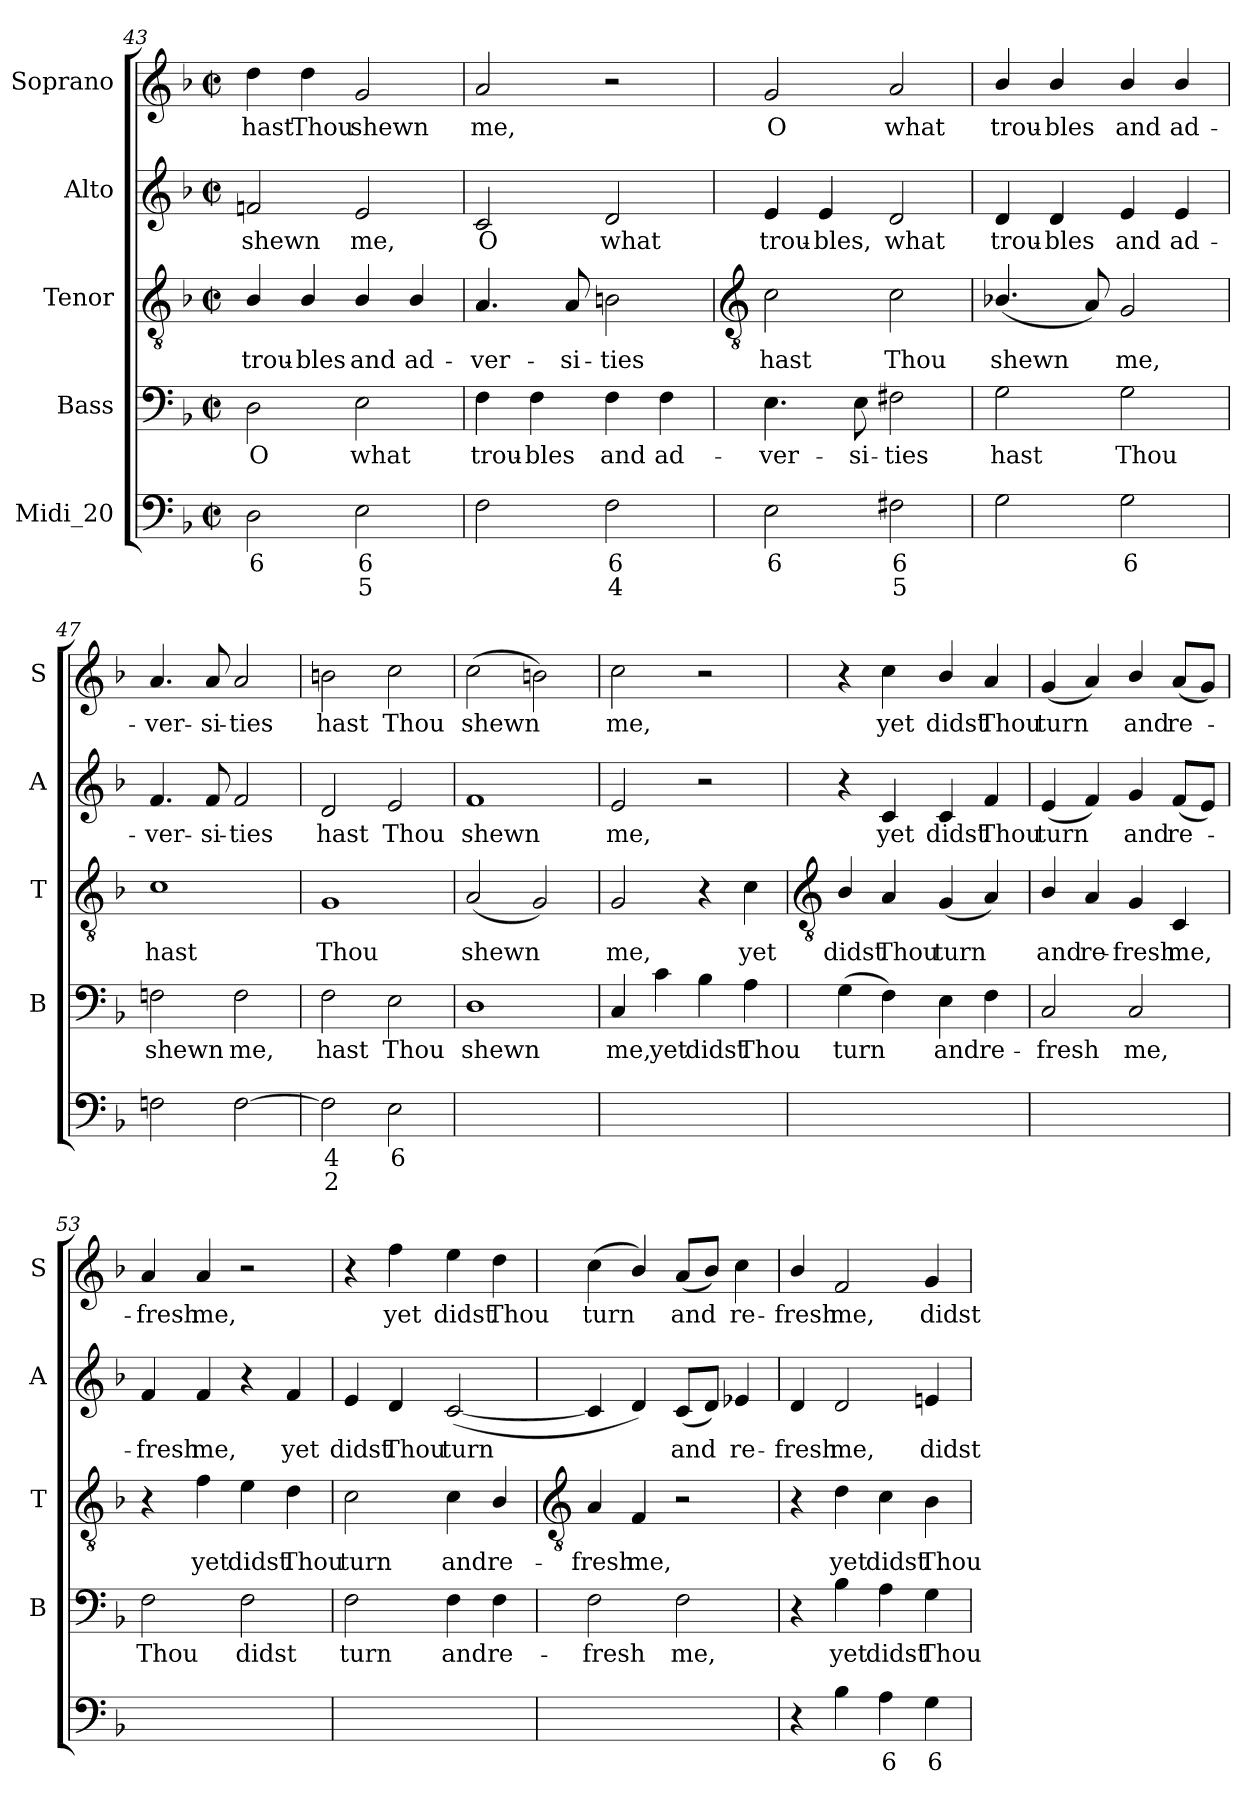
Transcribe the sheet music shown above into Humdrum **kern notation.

**kern	**text	**text	**text	**kern	**text	**kern	**text	**kern	**text	**kern	**text
*part5	*part5	*part5	*part5	*part4	*part4	*part3	*part3	*part2	*part2	*part1	*part1
*staff5	*staff5	*staff5	*staff5	*staff4	*staff4	*staff3	*staff3	*staff2	*staff2	*staff1	*staff1
*I"Midi_20	*	*	*	*I"Bass	*	*I"Tenor	*	*I"Alto	*	*I"Soprano	*
*	*	*	*	*I'B	*	*I'T	*	*I'A	*	*I'S	*
*clefF4	*	*	*	*clefF4	*	*clefGv2	*	*clefG2	*	*clefG2	*
*k[b-]	*	*	*	*k[b-]	*	*k[b-]	*	*k[b-]	*	*k[b-]	*
*F:	*	*	*	*F:	*	*F:	*	*F:	*	*F:	*
*M2/2	*	*	*	*M2/2	*	*M2/2	*	*M2/2	*	*M2/2	*
*met(c|)	*	*	*	*met(c|)	*	*met(c|)	*	*met(c|)	*	*met(c|)	*
=43	=43	=43	=43	=43	=43	=43	=43	=43	=43	=43	=43
!	!LO:LY:b	!	!	!	!LO:LY:b	!	!LO:LY:b	!	!LO:LY:b	!	!LO:LY:b
2D	6	.	.	2D	O	4B-/	trou-	2fn	shewn	4dd	hast
!	!	!	!	!	!	!	!LO:LY:b	!	!	!	!LO:LY:b
.	.	.	.	.	.	4B-/	-bles	.	.	4dd	Thou
!	!LO:LY:b	!LO:LY:b	!	!	!LO:LY:b	!	!LO:LY:b	!	!LO:LY:b	!	!LO:LY:b
2E	6	5	.	2E	what	4B-/	and	2e	me,	2g	shewn
!	!	!	!	!	!	!	!LO:LY:b	!	!	!	!
.	.	.	.	.	.	4B-/	ad-	.	.	.	.
=44	=44	=44	=44	=44	=44	=44	=44	=44	=44	=44	=44
!	!	!	!	!	!LO:LY:b	!	!LO:LY:b	!	!LO:LY:b	!	!LO:LY:b
2F	.	.	.	4F	trou-	4.A	-ver-	2c	O	2a	me,
!	!	!	!	!	!LO:LY:b	!	!	!	!	!	!
.	.	.	.	4F	-bles	.	.	.	.	.	.
!	!	!	!	!	!	!	!LO:LY:b	!	!	!	!
.	.	.	.	.	.	8A	-si-	.	.	.	.
!	!LO:LY:b	!LO:LY:b	!	!	!LO:LY:b	!	!LO:LY:b	!	!LO:LY:b	!	!
2F	6	4	.	4F	and	2Bn	-ties	2d	what	2r	.
!	!	!	!	!	!LO:LY:b	!	!	!	!	!	!
.	.	.	.	4F	ad-	.	.	.	.	.	.
!!LO:LB:g=z
=45	=45	=45	=45	=45	=45	=45	=45	=45	=45	=45	=45
*	*	*	*	*	*	*clefGv2	*	*	*	*	*
!	!LO:LY:b	!	!	!	!LO:LY:b	!	!LO:LY:b	!	!LO:LY:b	!	!LO:LY:b
2E	6	.	.	4.E	-ver-	2c	hast	4e	trou-	2g	O
!	!	!	!	!	!	!	!	!	!LO:LY:b	!	!
.	.	.	.	.	.	.	.	4e	-bles,	.	.
!	!	!	!	!	!LO:LY:b	!	!	!	!	!	!
.	.	.	.	8E	-si-	.	.	.	.	.	.
!	!LO:LY:b	!LO:LY:b	!	!	!LO:LY:b	!	!LO:LY:b	!	!LO:LY:b	!	!LO:LY:b
2F#X	6	5	.	2F#X	-ties	2c	Thou	2d	what	2a	what
=46	=46	=46	=46	=46	=46	=46	=46	=46	=46	=46	=46
!	!	!	!	!	!LO:LY:b	!	!LO:LY:b	!	!LO:LY:b	!	!LO:LY:b
2G	.	.	.	2G	hast	(<4.B-X/	shewn	4d	trou-	4b-/	trou-
!	!	!	!	!	!	!	!	!	!LO:LY:b	!	!LO:LY:b
.	.	.	.	.	.	.	.	4d	-bles	4b-/	-bles
.	.	.	.	.	.	8A)	.	.	.	.	.
!	!LO:LY:b	!	!	!	!LO:LY:b	!	!LO:LY:b	!	!LO:LY:b	!	!LO:LY:b
2G	6	.	.	2G	Thou	2G	me,	4e	and	4b-/	and
!	!	!	!	!	!	!	!	!	!LO:LY:b	!	!LO:LY:b
.	.	.	.	.	.	.	.	4e	ad-	4b-/	ad-
=47	=47	=47	=47	=47	=47	=47	=47	=47	=47	=47	=47
!	!	!	!	!	!LO:LY:b	!	!LO:LY:b	!	!LO:LY:b	!	!LO:LY:b
2Fn	.	.	.	2Fn	shewn	1c	hast	4.f	-ver-	4.a	-ver-
!	!	!	!	!	!	!	!	!	!LO:LY:b	!	!LO:LY:b
.	.	.	.	.	.	.	.	8f	-si-	8a	-si-
!	!	!	!	!	!LO:LY:b	!	!	!	!LO:LY:b	!	!LO:LY:b
[2F	.	.	.	2F	me,	.	.	2f	-ties	2a	-ties
=48	=48	=48	=48	=48	=48	=48	=48	=48	=48	=48	=48
!	!LO:LY:b	!LO:LY:b	!	!	!LO:LY:b	!	!LO:LY:b	!	!LO:LY:b	!	!LO:LY:b
2F]	4	2	.	2F	hast	1G	Thou	2d	hast	2bn	hast
!	!LO:LY:b	!	!	!	!LO:LY:b	!	!	!	!LO:LY:b	!	!LO:LY:b
2E	6	.	.	2E	Thou	.	.	2e	Thou	2cc	Thou
=49	=49	=49	=49	=49	=49	=49	=49	=49	=49	=49	=49
!	!LO:LY:b	!	!	!	!LO:LY:b	!	!LO:LY:b	!	!LO:LY:b	!	!LO:LY:b
[2D/yy	7	.	.	1D	shewn	(<2A	shewn	1f	shewn	(>2cc	shewn
!	!LO:LY:b	!LO:LY:b	!LO:LY:b	!	!	!	!	!	!	!	!
2D/yy]	6	4	3	.	.	2G)	.	.	.	2bn)	.
=50	=50	=50	=50	=50	=50	=50	=50	=50	=50	=50	=50
!	!LO:LY:b	!	!	!	!LO:LY:b	!	!LO:LY:b	!	!LO:LY:b	!	!LO:LY:b
(<[2Cyy	8	.	.	4C	me,	2G	me,	2e	me,	2cc	me,
!	!	!	!	!	!LO:LY:b	!	!	!	!	!	!
.	.	.	.	4c	yet	.	.	.	.	.	.
!	!LO:LY:b	!	!	!	!LO:LY:b	!	!	!	!	!	!
4Cyy_	7	.	.	4B-	didst	4r	.	2r	.	2r	.
!	!LO:LY:b	!	!	!	!LO:LY:b	!	!LO:LY:b	!	!	!	!
4Cyy_	6	.	.	4A	Thou	4c	yet	.	.	.	.
!!LO:LB:g=z
=51	=51	=51	=51	=51	=51	=51	=51	=51	=51	=51	=51
*	*	*	*	*	*	*clefGv2	*	*	*	*	*
!	!LO:LY:b	!	!	!	!LO:LY:b	!	!LO:LY:b	!	!	!	!
4Cyy_	7	.	.	(>4G	turn	4B-/	didst	4r	.	4r	.
!	!LO:LY:b	!LO:LY:b	!	!	!	!	!LO:LY:b	!	!LO:LY:b	!	!LO:LY:b
4Cyy_	6	4	.	4F)	.	4A	Thou	4c	yet	4cc	yet
!	!LO:LY:b	!	!	!	!LO:LY:b	!	!LO:LY:b	!	!LO:LY:b	!	!LO:LY:b
4Cyy_	7	.	.	4E	and	(<4G	turn	4c	didst	4b-/	didst
!	!LO:LY:b	!LO:LY:b	!	!	!LO:LY:b	!	!	!	!LO:LY:b	!	!LO:LY:b
4Cyy_	6	4	.	4F	re-	4A)	.	4f	Thou	4a	Thou
=52	=52	=52	=52	=52	=52	=52	=52	=52	=52	=52	=52
!	!LO:LY:b	!	!	!	!LO:LY:b	!	!LO:LY:b	!	!LO:LY:b	!	!LO:LY:b
4Cyy_)	7	.	.	2C	-fresh	4B-/	and	(<4e	turn	(<4g	turn
!	!LO:LY:b	!LO:LY:b	!	!	!	!	!LO:LY:b	!	!	!	!
4Cyy_	6	4	.	.	.	4A	re-	4f)	.	4a)	.
!	!LO:LY:b	!	!	!	!LO:LY:b	!	!LO:LY:b	!	!LO:LY:b	!	!LO:LY:b
2Cyy]	7	.	.	2C	me,	4G	-fresh	4g	and	4b-/	and
!	!	!	!	!	!	!	!LO:LY:b	!	!LO:LY:b	!	!LO:LY:b
.	.	.	.	.	.	4C	me,	(<8fL	re-	(<8aL	re-
.	.	.	.	.	.	.	.	8eJ)	.	8gJ)	.
=53	=53	=53	=53	=53	=53	=53	=53	=53	=53	=53	=53
!	!LO:LY:b	!LO:LY:b	!	!	!LO:LY:b	!	!	!	!LO:LY:b	!	!LO:LY:b
(<[2FFyy	3	8	.	2F	Thou	4r	.	4f	fresh	4a	fresh
!	!	!	!	!	!	!	!LO:LY:b	!	!LO:LY:b	!	!LO:LY:b
.	.	.	.	.	.	4f	yet	4f	me,	4a	me,
!	!LO:LY:b	!	!	!	!LO:LY:b	!	!LO:LY:b	!	!	!	!
4FFyy_	7	.	.	2F	didst	4e	didst	4r	.	2r	.
!	!LO:LY:b	!	!	!	!	!	!LO:LY:b	!	!LO:LY:b	!	!
4FFyy_	6	.	.	.	.	4d	Thou	4f	yet	.	.
=54	=54	=54	=54	=54	=54	=54	=54	=54	=54	=54	=54
!	!LO:LY:b	!LO:LY:b	!	!	!LO:LY:b	!	!LO:LY:b	!	!LO:LY:b	!	!
4FFyy_)	7	5	.	2F	turn	2c	turn	4e	didst	4r	.
!	!LO:LY:b	!	!	!	!	!	!	!	!LO:LY:b	!	!LO:LY:b
4FFyy_	6	.	.	.	.	.	.	4d	Thou	4ff	yet
!	!LO:LY:b	!	!	!	!LO:LY:b	!	!LO:LY:b	!	!LO:LY:b	!	!LO:LY:b
4FFyy_	7	.	.	4F	and	4c	and	(<[2c	turn	4ee	didst
!	!LO:LY:b	!LO:LY:b	!	!	!LO:LY:b	!	!LO:LY:b	!	!	!	!LO:LY:b
4FFyy_	6	4	.	4F	re-	4B-/	re-	.	.	4dd	Thou
!!LO:LB:g=z
=55	=55	=55	=55	=55	=55	=55	=55	=55	=55	=55	=55
*	*	*	*	*	*	*clefGv2	*	*	*	*	*
!	!LO:LY:b	!LO:LY:b	!	!	!LO:LY:b	!	!LO:LY:b	!	!	!	!LO:LY:b
4FFyy_	5	3	.	2F	-fresh	4A	-fresh	4c]	.	(<4cc	turn
!	!LO:LY:b	!LO:LY:b	!	!	!	!	!LO:LY:b	!	!	!	!
4FFyy_	4	6	.	.	.	4F	me,	4d)	.	4b-/)	.
!	!LO:LY:b	!LO:LY:b	!	!	!LO:LY:b	!	!	!	!LO:LY:b	!	!LO:LY:b
4FFyy_	3	5	.	2F	me,	2r	.	(<8cL	and	(<8aL	and
.	.	.	.	.	.	.	.	8dJ)	.	8b-J)	.
!	!LO:LY:b	!	!	!	!	!	!	!	!LO:LY:b	!	!LO:LY:b
4FFyy]	7	.	.	.	.	.	.	4e-X	re-	4cc	re-
=56	=56	=56	=56	=56	=56	=56	=56	=56	=56	=56	=56
!	!	!	!	!	!	!	!	!	!LO:LY:b	!	!LO:LY:b
4r	.	.	.	4r	.	4r	.	4d	-fresh	4b-/	-fresh
!	!	!	!	!	!LO:LY:b	!	!LO:LY:b	!	!LO:LY:b	!	!LO:LY:b
4B-	.	.	.	4B-	yet	4d	yet	2d	me,	2f	me,
!	!LO:LY:b	!	!	!	!LO:LY:b	!	!LO:LY:b	!	!	!	!
4A	6	.	.	4A	didst	4c	didst	.	.	.	.
!	!LO:LY:b	!	!	!	!LO:LY:b	!	!LO:LY:b	!	!LO:LY:b	!	!LO:LY:b
4G	6	.	.	4G	Thou	4B-	Thou	4en	didst	4g	didst
=	=	=	=	=	=	=	=	=	=	=	=
*-	*-	*-	*-	*-	*-	*-	*-	*-	*-	*-	*-
